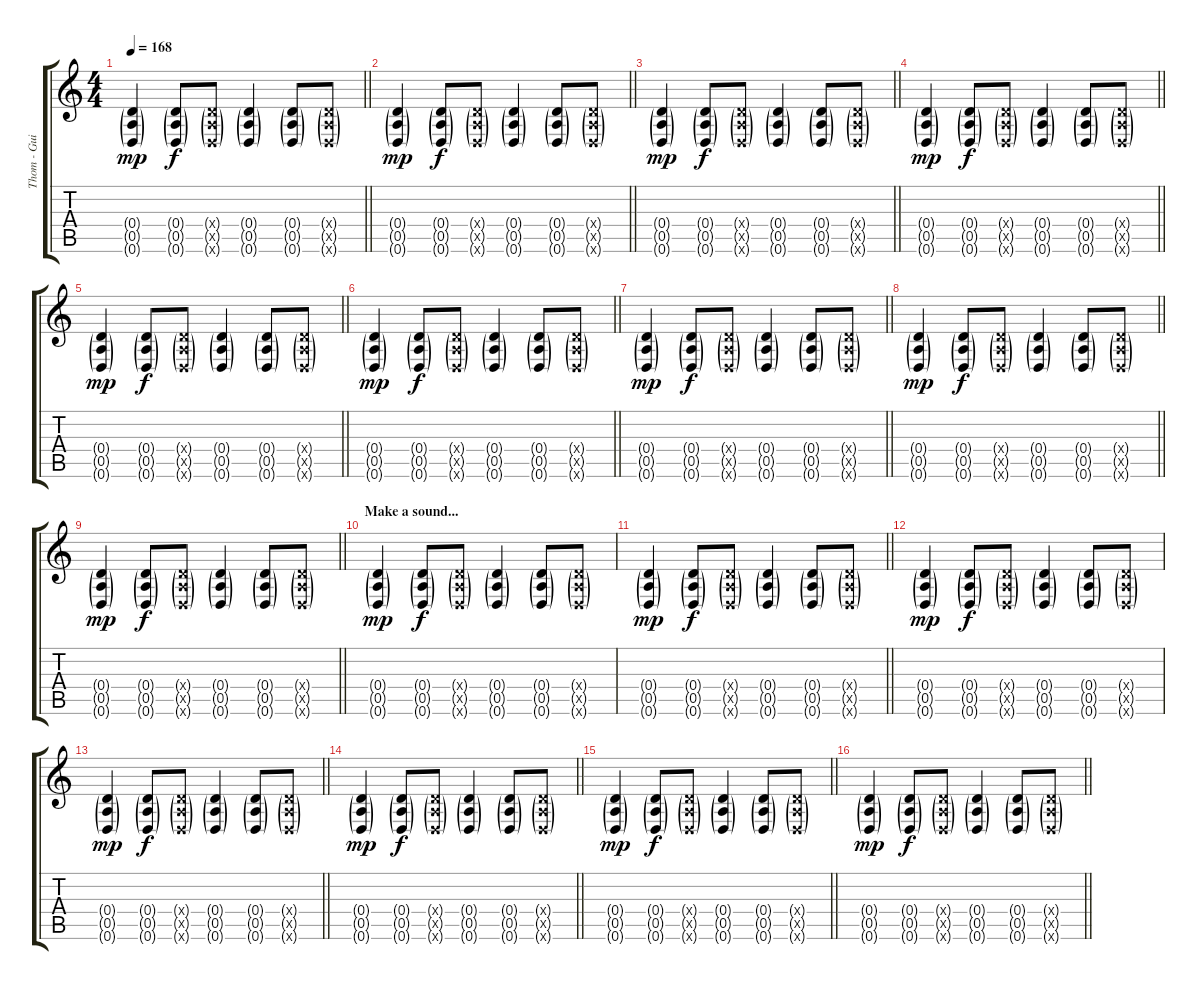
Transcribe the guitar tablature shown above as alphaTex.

\track ("Thom - Guitar" "Thom - Gui") {instrument overdrivenguitar}
\staff {score tabs}
\tuning (E4 B3 G3 D3 A2 D2) {hide}
\ts (4 4)
\tempo 168
\clef g2
\barLineRight lightlight
\ks c
(0.4{g} 0.5{g} 0.6{g}).4{dy mp} (0.4{g} 0.5{g} 0.6{g}).8{dy f} (0.4{g x} 0.5{g x} 0.6{g x}).8 (0.4{g} 0.5{g} 0.6{g}).4 (0.4{g} 0.5{g} 0.6{g}).8 (0.4{g x} 0.5{g x} 0.6{g x}).8 |
\barLineRight lightlight
(0.4{g} 0.5{g} 0.6{g}).4{dy mp} (0.4{g} 0.5{g} 0.6{g}).8{dy f} (0.4{g x} 0.5{g x} 0.6{g x}).8 (0.4{g} 0.5{g} 0.6{g}).4 (0.4{g} 0.5{g} 0.6{g}).8 (0.4{g x} 0.5{g x} 0.6{g x}).8 |
\barLineRight lightlight
(0.4{g} 0.5{g} 0.6{g}).4{dy mp} (0.4{g} 0.5{g} 0.6{g}).8{dy f} (0.4{g x} 0.5{g x} 0.6{g x}).8 (0.4{g} 0.5{g} 0.6{g}).4 (0.4{g} 0.5{g} 0.6{g}).8 (0.4{g x} 0.5{g x} 0.6{g x}).8 |
\barLineRight lightlight
(0.4{g} 0.5{g} 0.6{g}).4{dy mp} (0.4{g} 0.5{g} 0.6{g}).8{dy f} (0.4{g x} 0.5{g x} 0.6{g x}).8 (0.4{g} 0.5{g} 0.6{g}).4 (0.4{g} 0.5{g} 0.6{g}).8 (0.4{g x} 0.5{g x} 0.6{g x}).8 |
\barLineRight lightlight
(0.4{g} 0.5{g} 0.6{g}).4{dy mp} (0.4{g} 0.5{g} 0.6{g}).8{dy f} (0.4{g x} 0.5{g x} 0.6{g x}).8 (0.4{g} 0.5{g} 0.6{g}).4 (0.4{g} 0.5{g} 0.6{g}).8 (0.4{g x} 0.5{g x} 0.6{g x}).8 |
\barLineRight lightlight
(0.4{g} 0.5{g} 0.6{g}).4{dy mp} (0.4{g} 0.5{g} 0.6{g}).8{dy f} (0.4{g x} 0.5{g x} 0.6{g x}).8 (0.4{g} 0.5{g} 0.6{g}).4 (0.4{g} 0.5{g} 0.6{g}).8 (0.4{g x} 0.5{g x} 0.6{g x}).8 |
\barLineRight lightlight
(0.4{g} 0.5{g} 0.6{g}).4{dy mp} (0.4{g} 0.5{g} 0.6{g}).8{dy f} (0.4{g x} 0.5{g x} 0.6{g x}).8 (0.4{g} 0.5{g} 0.6{g}).4 (0.4{g} 0.5{g} 0.6{g}).8 (0.4{g x} 0.5{g x} 0.6{g x}).8 |
\barLineRight lightlight
(0.4{g} 0.5{g} 0.6{g}).4{dy mp} (0.4{g} 0.5{g} 0.6{g}).8{dy f} (0.4{g x} 0.5{g x} 0.6{g x}).8 (0.4{g} 0.5{g} 0.6{g}).4 (0.4{g} 0.5{g} 0.6{g}).8 (0.4{g x} 0.5{g x} 0.6{g x}).8 |
\barLineRight lightlight
(0.4{g} 0.5{g} 0.6{g}).4{dy mp} (0.4{g} 0.5{g} 0.6{g}).8{dy f} (0.4{g x} 0.5{g x} 0.6{g x}).8 (0.4{g} 0.5{g} 0.6{g}).4 (0.4{g} 0.5{g} 0.6{g}).8 (0.4{g x} 0.5{g x} 0.6{g x}).8 |
\section ("" "Make a sound...")
(0.4{g} 0.5{g} 0.6{g}).4{dy mp} (0.4{g} 0.5{g} 0.6{g}).8{dy f} (0.4{g x} 0.5{g x} 0.6{g x}).8 (0.4{g} 0.5{g} 0.6{g}).4 (0.4{g} 0.5{g} 0.6{g}).8 (0.4{g x} 0.5{g x} 0.6{g x}).8 |
\barLineRight lightlight
(0.4{g} 0.5{g} 0.6{g}).4{dy mp} (0.4{g} 0.5{g} 0.6{g}).8{dy f} (0.4{g x} 0.5{g x} 0.6{g x}).8 (0.4{g} 0.5{g} 0.6{g}).4 (0.4{g} 0.5{g} 0.6{g}).8 (0.4{g x} 0.5{g x} 0.6{g x}).8 |
(0.4{g} 0.5{g} 0.6{g}).4{dy mp} (0.4{g} 0.5{g} 0.6{g}).8{dy f} (0.4{g x} 0.5{g x} 0.6{g x}).8 (0.4{g} 0.5{g} 0.6{g}).4 (0.4{g} 0.5{g} 0.6{g}).8 (0.4{g x} 0.5{g x} 0.6{g x}).8 |
\barLineRight lightlight
(0.4{g} 0.5{g} 0.6{g}).4{dy mp} (0.4{g} 0.5{g} 0.6{g}).8{dy f} (0.4{g x} 0.5{g x} 0.6{g x}).8 (0.4{g} 0.5{g} 0.6{g}).4 (0.4{g} 0.5{g} 0.6{g}).8 (0.4{g x} 0.5{g x} 0.6{g x}).8 |
\barLineRight lightlight
(0.4{g} 0.5{g} 0.6{g}).4{dy mp} (0.4{g} 0.5{g} 0.6{g}).8{dy f} (0.4{g x} 0.5{g x} 0.6{g x}).8 (0.4{g} 0.5{g} 0.6{g}).4 (0.4{g} 0.5{g} 0.6{g}).8 (0.4{g x} 0.5{g x} 0.6{g x}).8 |
\barLineRight lightlight
(0.4{g} 0.5{g} 0.6{g}).4{dy mp} (0.4{g} 0.5{g} 0.6{g}).8{dy f} (0.4{g x} 0.5{g x} 0.6{g x}).8 (0.4{g} 0.5{g} 0.6{g}).4 (0.4{g} 0.5{g} 0.6{g}).8 (0.4{g x} 0.5{g x} 0.6{g x}).8 |
\barLineRight lightlight
(0.4{g} 0.5{g} 0.6{g}).4{dy mp} (0.4{g} 0.5{g} 0.6{g}).8{dy f} (0.4{g x} 0.5{g x} 0.6{g x}).8 (0.4{g} 0.5{g} 0.6{g}).4 (0.4{g} 0.5{g} 0.6{g}).8 (0.4{g x} 0.5{g x} 0.6{g x}).8
